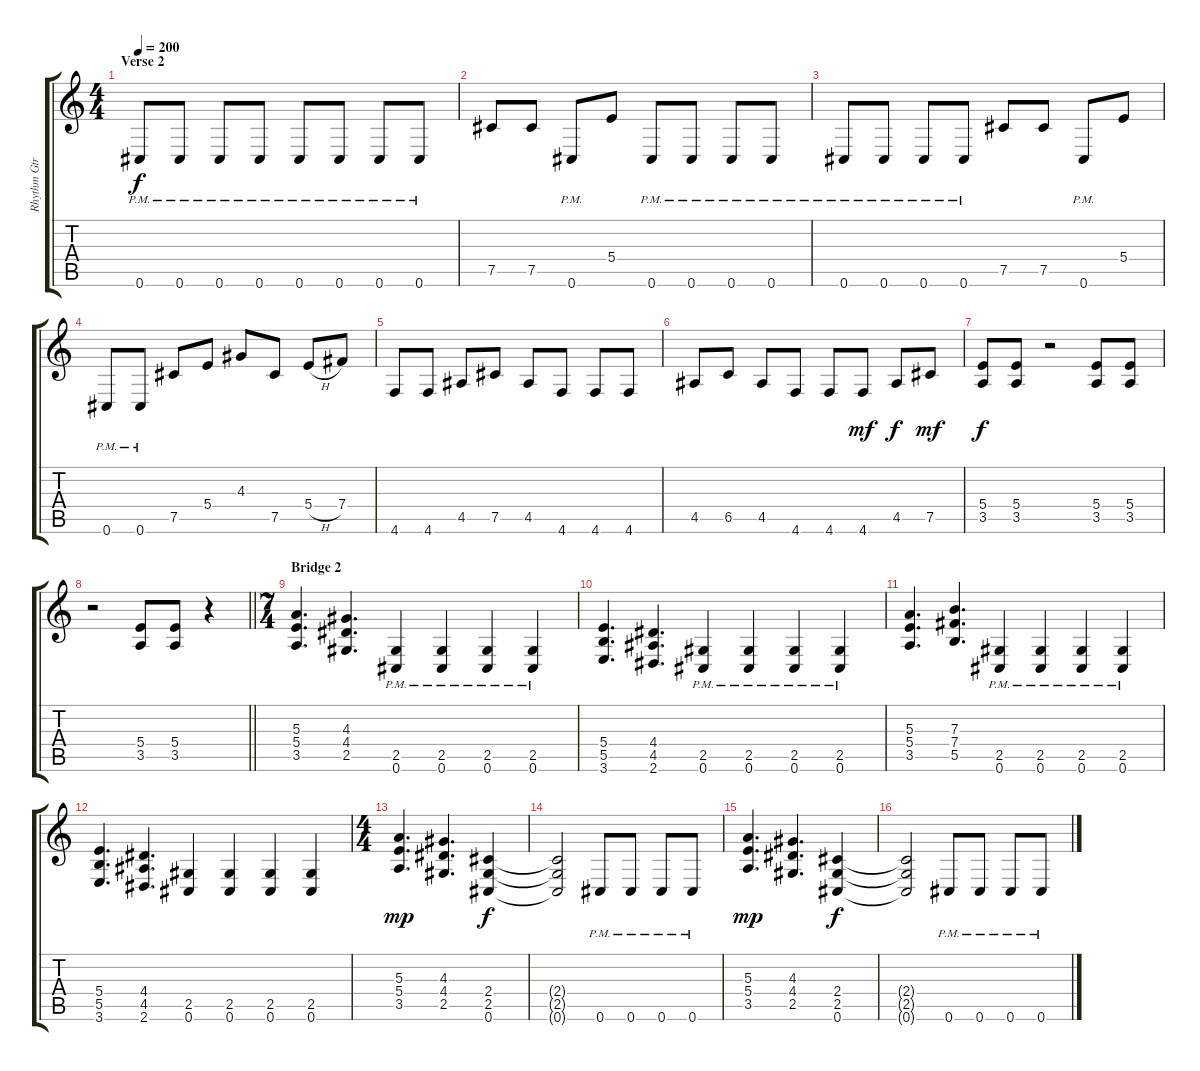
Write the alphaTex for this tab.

\track ("Rhythm Gtr" "Rhythm Gtr") {instrument distortionguitar}
\staff {score tabs}
\tuning (Db4 Ab3 E3 B2 Gb2 Db2) {hide}
\ts (4 4)
\section ("" "Verse 2")
\tempo 200
\clef g2
\ks c
0.6{pm}.8{dy f} 0.6{pm}.8 0.6{pm}.8 0.6{pm}.8 0.6{pm}.8 0.6{pm}.8 0.6{pm}.8 0.6{pm}.8 |
7.5.8 7.5.8 0.6{pm}.8 5.4.8 0.6{pm}.8 0.6{pm}.8 0.6{pm}.8 0.6{pm}.8 |
0.6{pm}.8 0.6{pm}.8 0.6{pm}.8 0.6{pm}.8 7.5.8 7.5.8 0.6{pm}.8 5.4.8 |
0.6{pm}.8 0.6{pm}.8 7.5.8 5.4.8 4.3.8 7.5.8 5.4{h}.8 7.4.8 |
4.6.8 4.6.8 4.5.8 7.5.8 4.5.8 4.6.8 4.6.8 4.6.8 |
4.5.8 6.5.8 4.5.8 4.6.8 4.6.8 4.6.8{dy mf} 4.5.8{dy f} 7.5.8{dy mf} |
(5.4 3.5).8{dy f} (5.4 3.5).8 r.2 (5.4 3.5).8 (5.4 3.5).8 |
\barLineRight lightlight
r.2 (5.4 3.5).8 (5.4 3.5).8 r.4 |
\ts (7 4)
\section ("" "Bridge 2")
(5.3 5.4 3.5).4{d} (4.3 4.4 2.5).4{d} (2.5{pm} 0.6).4 (2.5{pm} 0.6).4 (2.5{pm} 0.6).4 (2.5{pm} 0.6).4 |
(5.4 5.5 3.6).4{d} (4.4 4.5 2.6).4{d} (2.5{pm} 0.6).4 (2.5{pm} 0.6).4 (2.5{pm} 0.6).4 (2.5{pm} 0.6).4 |
(5.3 5.4 3.5).4{d} (7.3 7.4 5.5).4{d} (2.5{pm} 0.6).4 (2.5{pm} 0.6).4 (2.5{pm} 0.6).4 (2.5{pm} 0.6).4 |
(5.4 5.5 3.6).4{d} (4.4 4.5 2.6).4{d} (2.5 0.6).4 (2.5 0.6).4 (2.5 0.6).4 (2.5 0.6).4 |
\ts (4 4)
(5.3 5.4 3.5).4{d dy mp} (4.3 4.4 2.5).4{d} (2.4 2.5 0.6).4{dy f} |
(2.4{t} 2.5{t} 0.6{t}).2 0.6{pm}.8 0.6{pm}.8 0.6{pm}.8 0.6{pm}.8 |
(5.3 5.4 3.5).4{d dy mp} (4.3 4.4 2.5).4{d} (2.4 2.5 0.6).4{dy f} |
(2.4{t} 2.5{t} 0.6{t}).2 0.6{pm}.8 0.6{pm}.8 0.6{pm}.8 0.6{pm}.8
